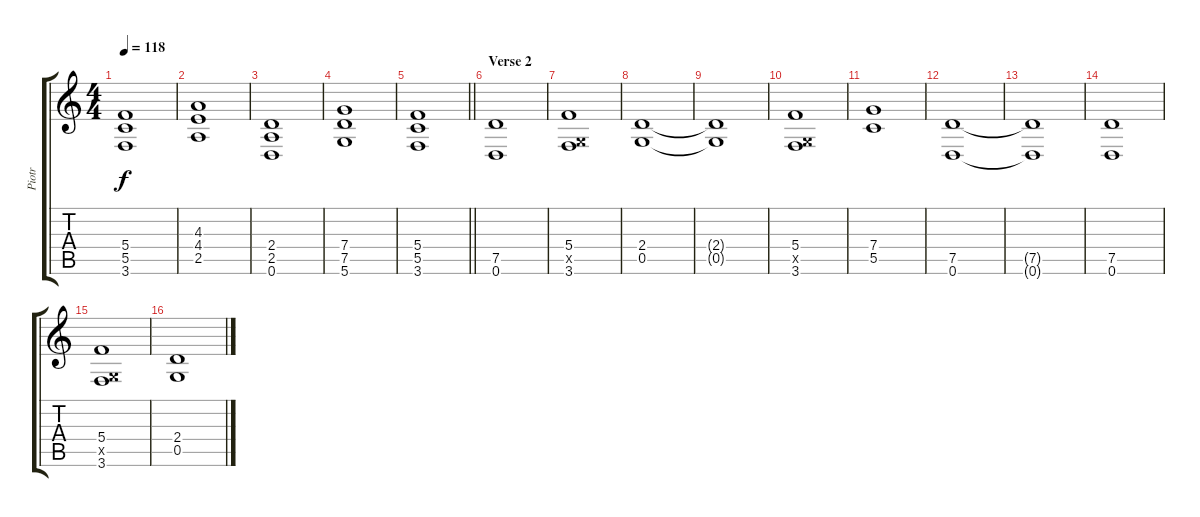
\track ("Piotr" "Piotr") {instrument distortionguitar}
\staff {score tabs}
\tuning (D4 A3 F3 C3 G2 D2) {hide}
\ts (4 4)
\tempo 118
\clef g2
\ks c
(5.4 5.5 3.6).1{dy f} |
(4.3 4.4 2.5).1 |
(2.4 2.5 0.6).1 |
(7.4 7.5 5.6).1 |
\barLineRight lightlight
(5.4 5.5 3.6).1 |
\section ("" "Verse 2")
(7.5 0.6).1 |
(5.4 0.5{x} 3.6).1 |
(2.4 0.5).1 |
(2.4{t} 0.5{t}).1 |
(5.4 0.5{x} 3.6).1 |
(7.4 5.5).1 |
(7.5 0.6).1 |
(7.5{t} 0.6{t}).1 |
(7.5 0.6).1 |
(5.4 0.5{x} 3.6).1 |
(2.4 0.5).1
